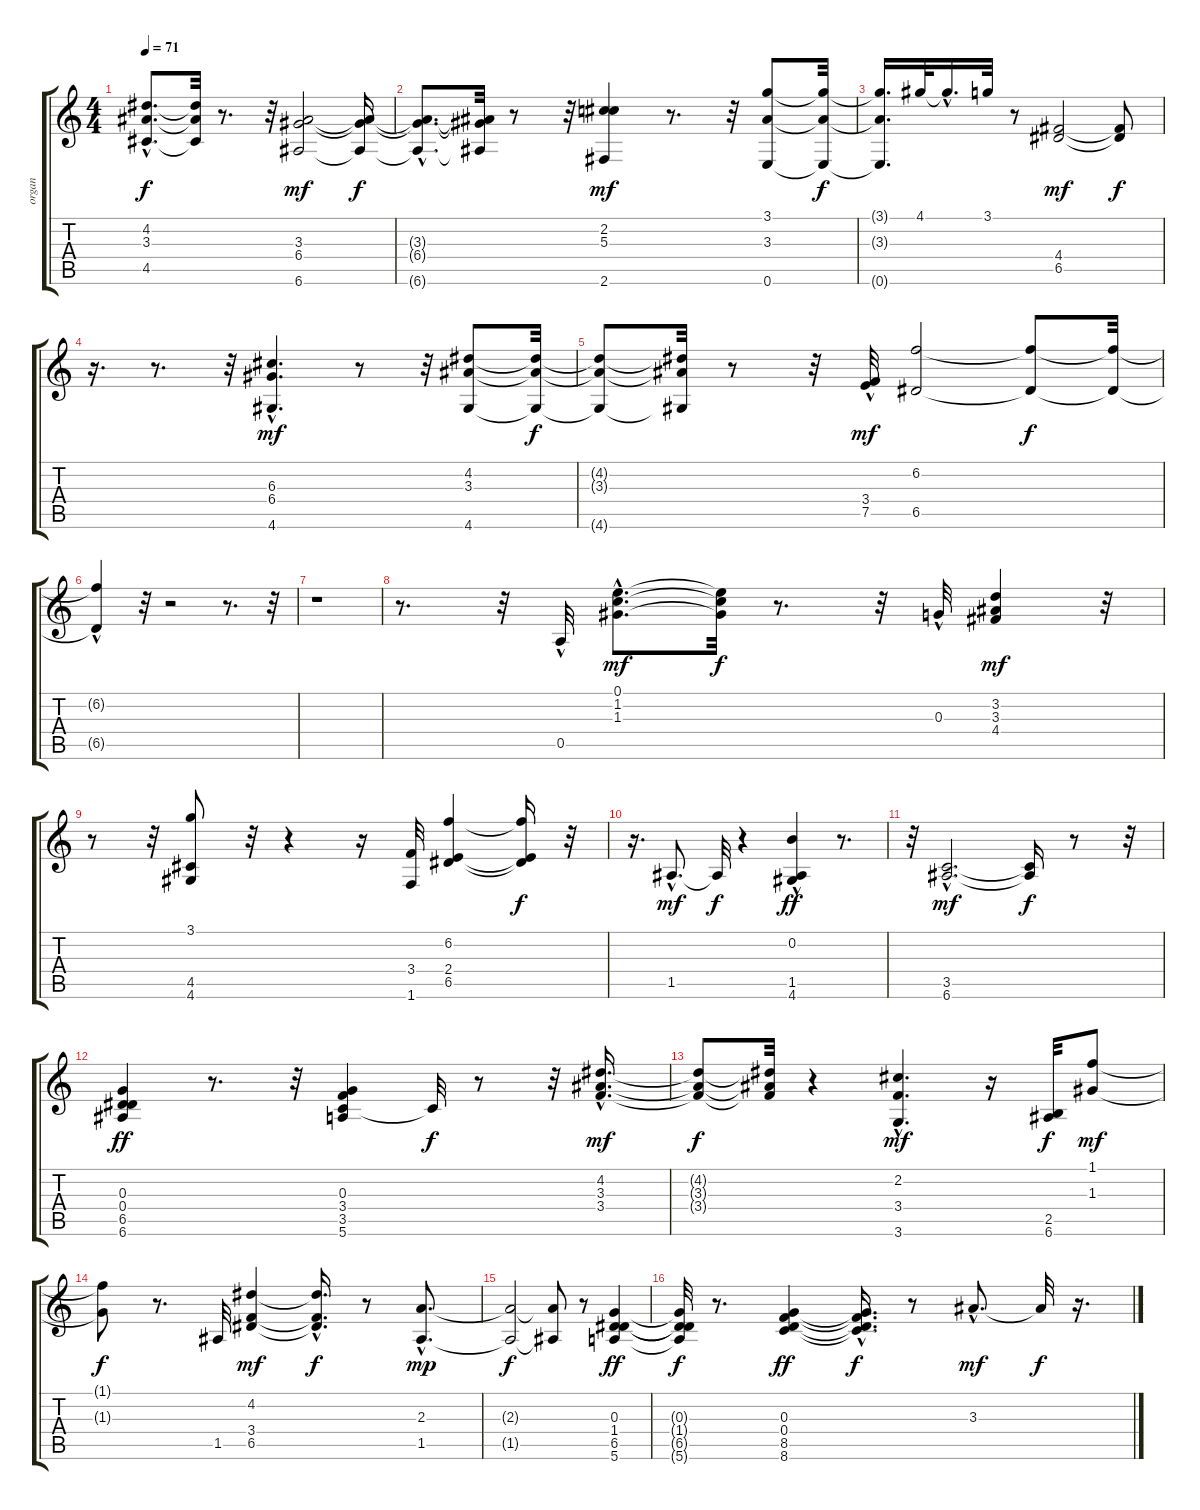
\track ("organ" "organ") {instrument acousticguitarnylon}
\staff {score tabs}
\tuning (E4 B3 G3 D3 A2 E2) {hide}
\ts (4 4)
\tempo 71
\clef g2
\ks c
(4.2{hac t} 3.3{hac t} 4.5{hac t}).8{d dy f} (4.2{t} 3.3{t} 4.5{t}).32 r.8{d} r.32 (3.3 6.4 6.6).2{dy mf} (3.3{t} 6.4{t} 6.6{t}).16{dy f} |
(3.3{hac t} 6.4{hac t} 6.6{hac t}).8{d} (3.3{t} 6.4{t} 6.6{t}).32 r.8 r.32 (2.2 5.3 2.6).4{dy mf} r.8{d} r.32 (3.1 3.3 0.6).8 (3.1{t} 3.3{t} 0.6{t}).32{dy f} |
(3.1{t} 3.3{t} 0.6{t}).16{d} 4.1.32 4.1{hac t}.16{d} 3.1.32 r.8 (4.4 6.5).2{dy mf} (4.4{t} 6.5{t}).8{dy f} |
r.16{d} r.8{d} r.32 (6.3{hac} 6.4{hac} 4.6{hac}).4{d dy mf} r.8 r.32 (4.2 3.3 4.6).8 (4.2{t} 3.3{t} 4.6{t}).32{dy f} |
(4.2{t} 3.3{t} 4.6{t}).8 (4.2{t} 3.3{t} 4.6{t}).32 r.8 r.32 (3.4{hac} 7.5{hac}).32{dy mf} (6.2 6.5).2 (6.2{t} 6.5{t}).8{dy f} (6.2{t} 6.5{t}).32 |
(6.2{t} 6.5{hac t}).4 r.32 r.2 r.8{d} r.32 |
r.1 |
r.8{d} r.32 0.5{hac}.32 (0.1{hac} 1.2{hac} 1.3{hac}).8{d dy mf} (0.1{t} 1.2{t} 1.3{t}).32{dy f} r.8{d} r.32 0.3{hac}.32 (3.2 3.3 4.4).4{dy mf} r.32 |
r.8 r.32 (3.1 4.5 4.6).8 r.32 r.4 r.16 (3.4 1.6).32 (6.2 2.4 6.5).4 (6.2{t} 2.4{t} 6.5{t}).16{dy f} r.32 |
r.16{d} 1.5{hac}.8{d dy mf} 1.5{t}.32{dy f} r.4 (0.2 1.5{hac} 4.6{hac}).4{dy ff} r.8{d} |
r.32 (3.5{hac} 6.6{hac}).2{d dy mf} (3.5{t} 6.6{t}).16{dy f} r.8 r.32 |
(0.3 0.4 6.5 6.6).4{dy ff} r.8{d} r.32 (0.3 3.4 3.5 5.6).4 3.5{t}.32{dy f} r.8 r.32 (4.2{hac} 3.3{hac} 3.4{hac}).16{d dy mf} |
(4.2{t} 3.3{t} 3.4{t}).8{dy f} (4.2{t} 3.3{t} 3.4{t}).32 r.4 (2.2{hac} 3.4 3.6).4{d dy mf} r.16 (2.5 6.6).32{dy f} (1.1 1.3).8{dy mf} |
(1.1{t} 1.3{t}).8{dy f} r.8{d} 1.5.32 (4.2 3.4 6.5).4{dy mf} (4.2{hac t} 3.4{hac t} 6.5{hac t}).16{d dy f} r.8 (2.3{hac} 1.5{hac}).8{d dy mp} |
(2.3{t} 1.5{t}).2{dy f} (2.3{t} 1.5{t}).8 r.8 (0.3 1.4 6.5 5.6).4{dy ff} |
(0.3{t} 1.4{t} 6.5{t} 5.6{t}).32{dy f} r.8{d} (0.3 0.4 8.5 8.6).4{dy ff} (0.3{t} 0.4{t} 8.5{hac t} 8.6{t}).16{d dy f} r.8 3.3{hac}.8{d dy mf} 3.3{t}.32{dy f} r.16{d}
